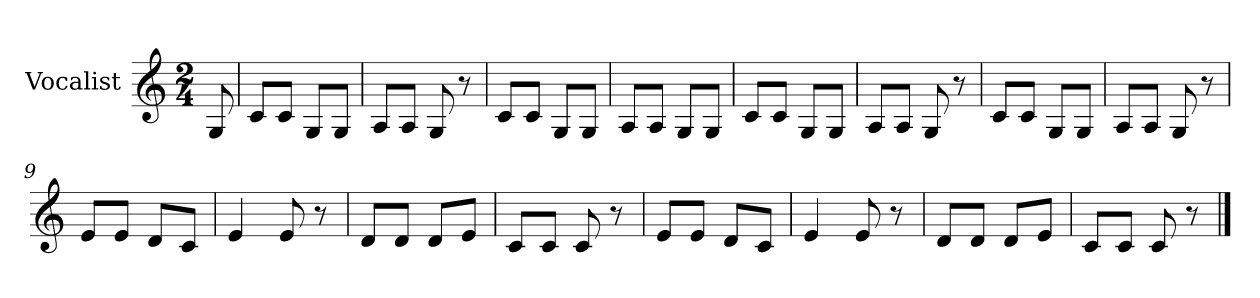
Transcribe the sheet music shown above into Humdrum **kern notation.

**kern
*part1
*staff1
*I"Vocalist
*k[]
*C:
*M2/4
=
8G
=1
8cL
8cJ
8GL
8GJ
=2
8AL
8AJ
8G
8r
=3
8cL
8cJ
8GL
8GJ
=4
8AL
8AJ
8GL
8GJ
=5
8cL
8cJ
8GL
8GJ
=6
8AL
8AJ
8G
8r
=7
8cL
8cJ
8GL
8GJ
=8
8AL
8AJ
8G
8r
=9
8eL
8eJ
8dL
8cJ
=10
4e
8e
8r
=11
8dL
8dJ
8dL
8eJ
=12
8cL
8cJ
8c
8r
=13
8eL
8eJ
8dL
8cJ
=14
4e
8e
8r
=15
8dL
8dJ
8dL
8eJ
=16
8cL
8cJ
8c
8r
==
*-
